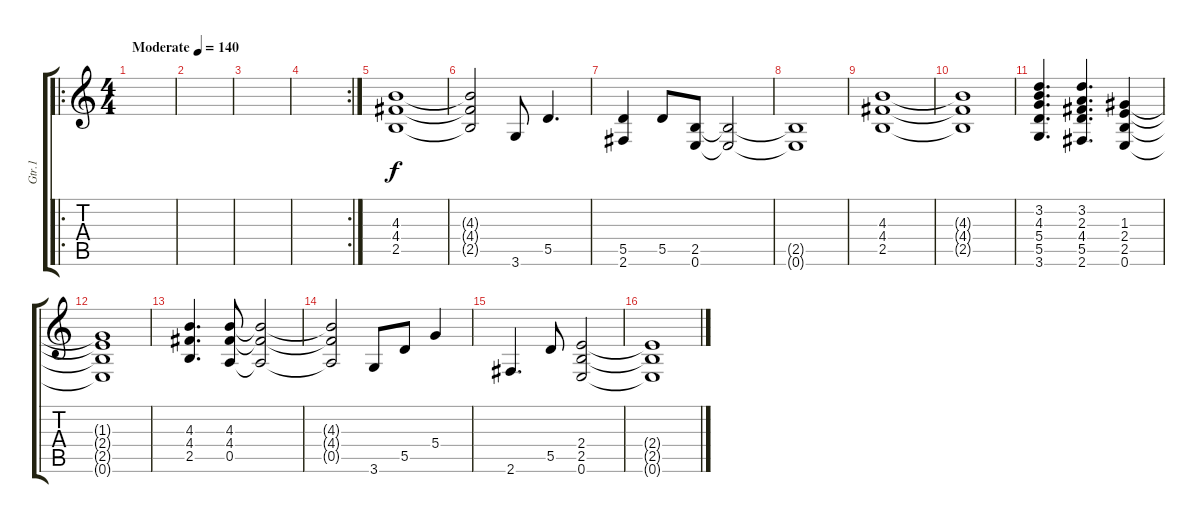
\track ("Gtr.1" "Gtr.1") {instrument overdrivenguitar}
\staff {score tabs}
\tuning (E4 B3 G3 D3 A2 E2) {hide}
\ro
\ts (4 4)
\tempo (140 "Moderate")
\clef g2
\ks c
|
|
|
\rc 2
|
(4.3 4.4 2.5).1 |
(4.3{t} 4.4{t} 2.5{t}).2 3.6.8 5.5.4{d} |
(5.5 2.6).4 5.5.8 (2.5 0.6).8 (2.5{t} 0.6{t}).2 |
(2.5{t} 0.6{t}).1 |
(4.3 4.4 2.5).1 |
(4.3{t} 4.4{t} 2.5{t}).1 |
(3.2 4.3 5.4 5.5 3.6).4{d} (3.2 2.3 4.4 5.5 2.6).4{d} (1.3 2.4 2.5 0.6).4 |
(1.3{t} 2.4{t} 2.5{t} 0.6{t}).1 |
(4.3 4.4 2.5).4{d} (4.3 4.4 0.5).8 (4.3{t} 4.4{t} 0.5{t}).2 |
(4.3{t} 4.4{t} 0.5{t}).2 3.6.8 5.5.8 5.4.4 |
2.6.4{d} 5.5.8 (2.4 2.5 0.6).2 |
(2.4{t} 2.5{t} 0.6{t}).1
